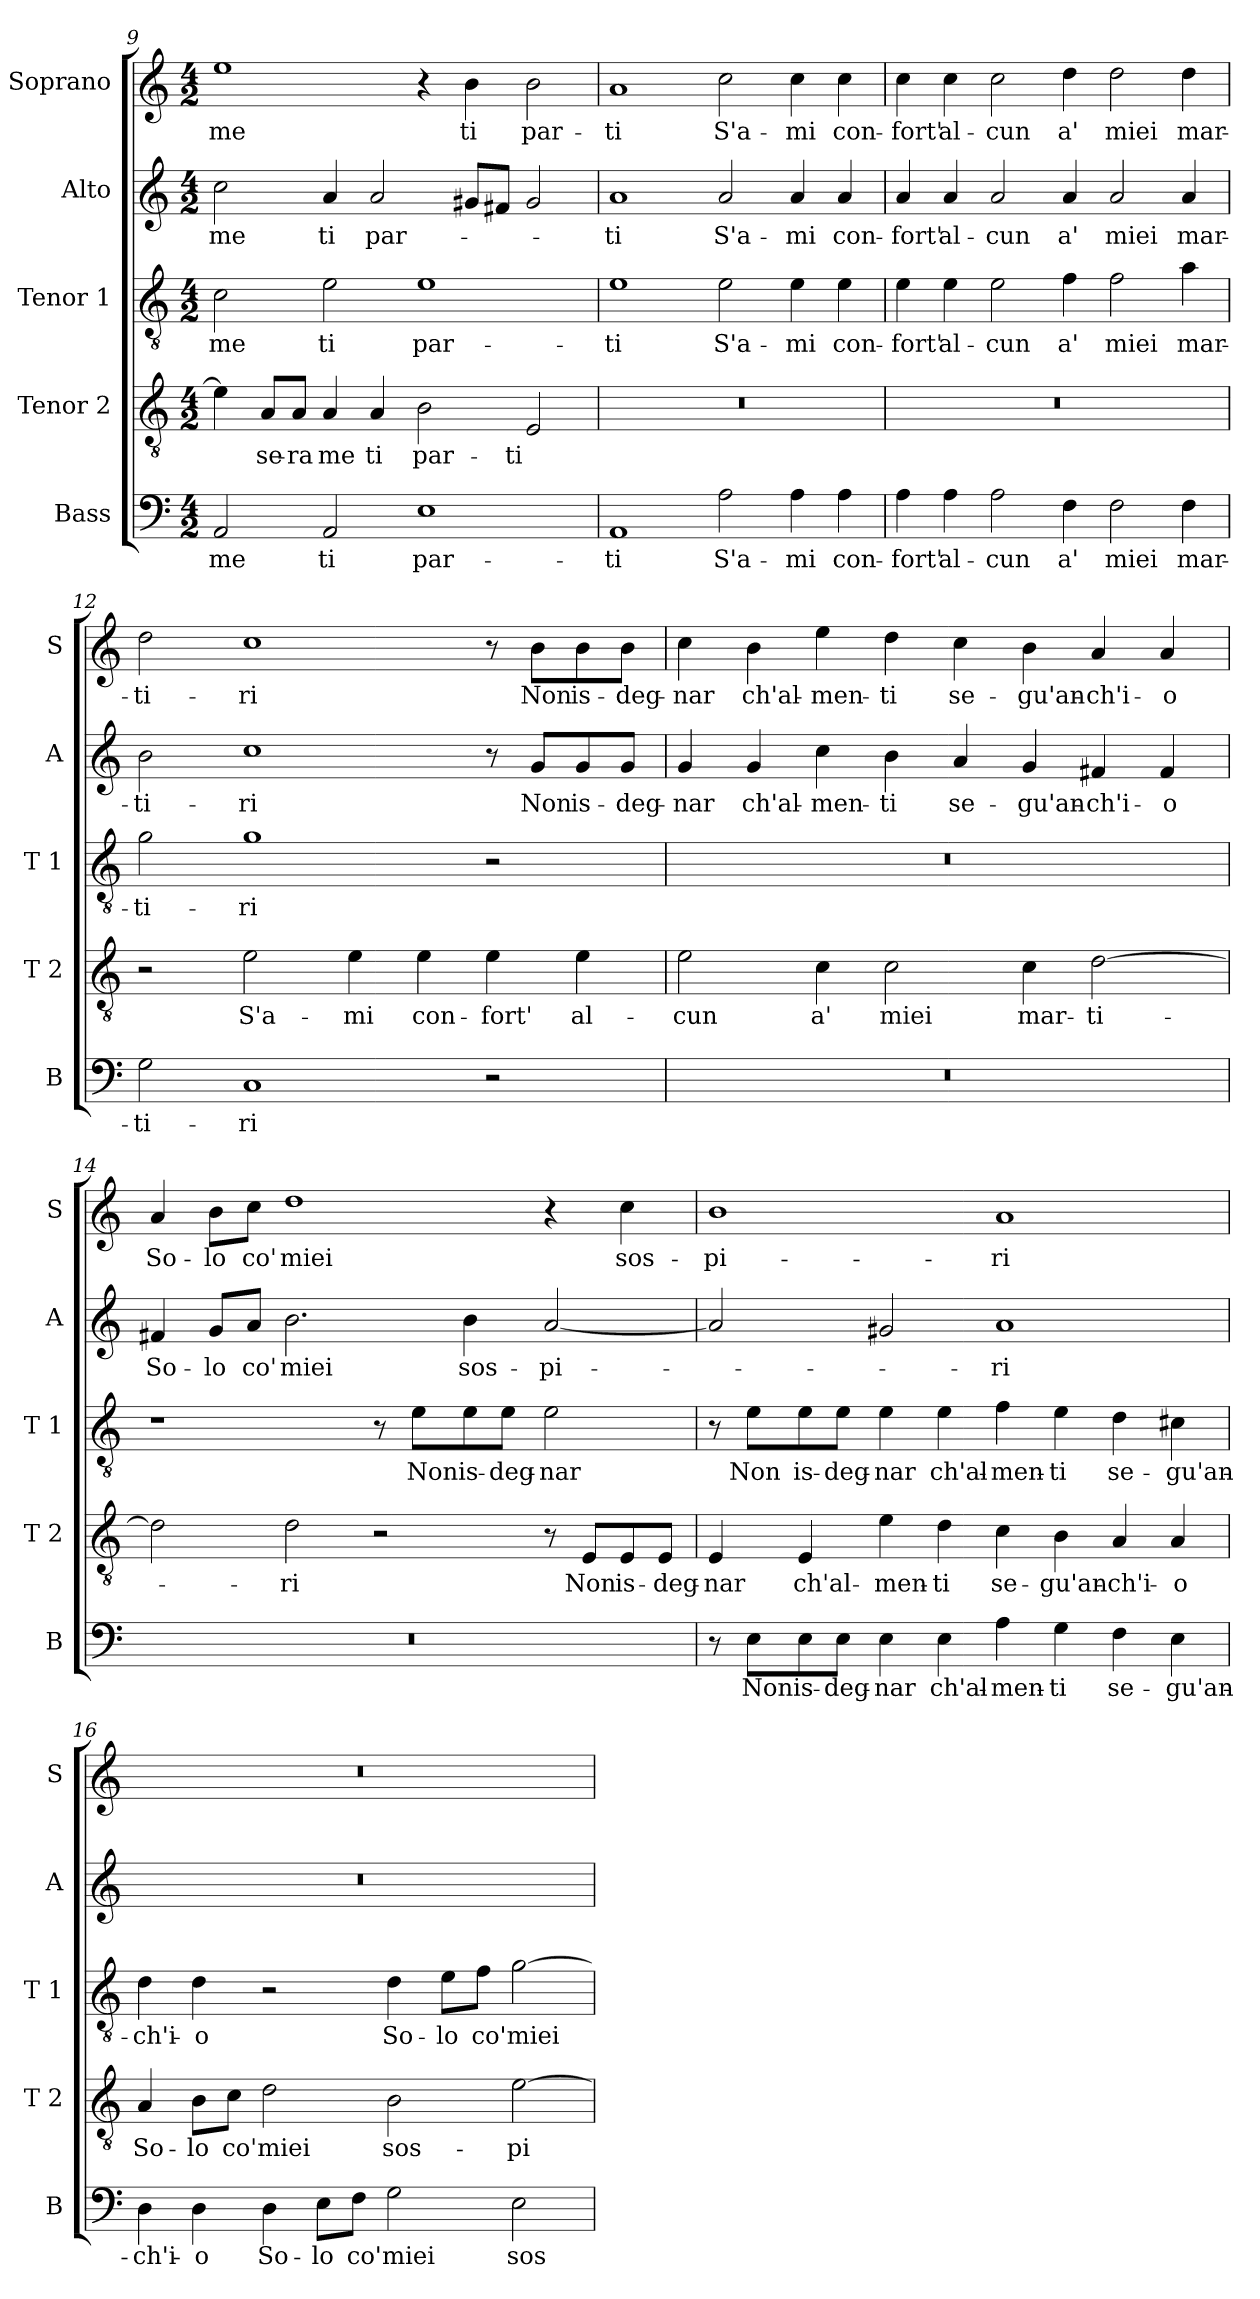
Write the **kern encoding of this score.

**kern	**text	**kern	**text	**kern	**text	**kern	**text	**kern	**text
*part5	*part5	*part4	*part4	*part3	*part3	*part2	*part2	*part1	*part1
*staff5	*staff5	*staff4	*staff4	*staff3	*staff3	*staff2	*staff2	*staff1	*staff1
*I"Bass	*	*I"Tenor 2	*	*I"Tenor 1	*	*I"Alto	*	*I"Soprano	*
*I'B	*	*I'T 2	*	*I'T 1	*	*I'A	*	*I'S	*
*clefF4	*	*clefGv2	*	*clefGv2	*	*clefG2	*	*clefG2	*
*k[]	*	*k[]	*	*k[]	*	*k[]	*	*k[]	*
*M4/2	*	*M4/2	*	*M4/2	*	*M4/2	*	*M4/2	*
=9	=9	=9	=9	=9	=9	=9	=9	=9	=9
!	!LO:LY:b	!	!	!	!LO:LY:b	!	!LO:LY:b	!	!LO:LY:b
2AA/	me	4e\]	.	2c\	me	2cc\	me	1ee	me
!	!	!	!LO:LY:b	!	!	!	!	!	!
.	.	8A/L	-se-	.	.	.	.	.	.
!	!	!	!LO:LY:b	!	!	!	!	!	!
.	.	8A/J	-ra	.	.	.	.	.	.
!	!LO:LY:b	!	!LO:LY:b	!	!LO:LY:b	!	!LO:LY:b	!	!
2AA/	ti	4A/	me	2e\	ti	4a/	ti	.	.
!	!	!	!LO:LY:b	!	!	!	!LO:LY:b	!	!
.	.	4A/	ti	.	.	2a/	par-	.	.
!	!LO:LY:b	!	!LO:LY:b	!	!LO:LY:b	!	!	!	!
1E	par-	2B\	par-	1e	par-	.	.	4r	.
!	!	!	!	!	!	!	!	!	!LO:LY:b
.	.	.	.	.	.	8g#X/L	.	4b\	ti
.	.	.	.	.	.	8f#X/J	.	.	.
!	!	!	!LO:LY:b	!	!	!	!	!	!LO:LY:b
.	.	2E/	-ti	.	.	2g#/	.	2b\	par-
=10	=10	=10	=10	=10	=10	=10	=10	=10	=10
!	!LO:LY:b	!	!	!	!LO:LY:b	!	!LO:LY:b	!	!LO:LY:b
1AA	-ti	0r	.	1e	-ti	1a	-ti	1a	-ti
!	!LO:LY:b	!	!	!	!LO:LY:b	!	!LO:LY:b	!	!LO:LY:b
2A\	S'a-	.	.	2e\	S'a-	2a/	S'a-	2cc\	S'a-
!	!LO:LY:b	!	!	!	!LO:LY:b	!	!LO:LY:b	!	!LO:LY:b
4A\	-mi	.	.	4e\	-mi	4a/	-mi	4cc\	-mi
!	!LO:LY:b	!	!	!	!LO:LY:b	!	!LO:LY:b	!	!LO:LY:b
4A\	con-	.	.	4e\	con-	4a/	con-	4cc\	con-
!!LO:PB:g=z
=11	=11	=11	=11	=11	=11	=11	=11	=11	=11
!	!LO:LY:b	!	!	!	!LO:LY:b	!	!LO:LY:b	!	!LO:LY:b
4A\	-fort'	0r	.	4e\	-fort'	4a/	-fort'	4cc\	-fort'
!	!LO:LY:b	!	!	!	!LO:LY:b	!	!LO:LY:b	!	!LO:LY:b
4A\	al-	.	.	4e\	al-	4a/	al-	4cc\	al-
!	!LO:LY:b	!	!	!	!LO:LY:b	!	!LO:LY:b	!	!LO:LY:b
2A\	-cun	.	.	2e\	-cun	2a/	-cun	2cc\	-cun
!	!LO:LY:b	!	!	!	!LO:LY:b	!	!LO:LY:b	!	!LO:LY:b
4F\	a'	.	.	4f\	a'	4a/	a'	4dd\	a'
!	!LO:LY:b	!	!	!	!LO:LY:b	!	!LO:LY:b	!	!LO:LY:b
2F\	miei	.	.	2f\	miei	2a/	miei	2dd\	miei
!	!LO:LY:b	!	!	!	!LO:LY:b	!	!LO:LY:b	!	!LO:LY:b
4F\	mar-	.	.	4a\	mar-	4a/	mar-	4dd\	mar-
=12	=12	=12	=12	=12	=12	=12	=12	=12	=12
!	!LO:LY:b	!	!	!	!LO:LY:b	!	!LO:LY:b	!	!LO:LY:b
2G\	-ti-	2r	.	2g\	-ti-	2b\	-ti-	2dd\	-ti-
!	!LO:LY:b	!	!LO:LY:b	!	!LO:LY:b	!	!LO:LY:b	!	!LO:LY:b
1C	-ri	2e\	S'a-	1g	-ri	1cc	-ri	1cc	-ri
!	!	!	!LO:LY:b	!	!	!	!	!	!
.	.	4e\	-mi	.	.	.	.	.	.
!	!	!	!LO:LY:b	!	!	!	!	!	!
.	.	4e\	con-	.	.	.	.	.	.
!	!	!	!LO:LY:b	!	!	!	!	!	!
2r	.	4e\	-fort'	2r	.	8r	.	8r	.
!	!	!	!	!	!	!	!LO:LY:b	!	!LO:LY:b
.	.	.	.	.	.	8g/L	Non	8b\L	Non
!	!	!	!LO:LY:b	!	!	!	!LO:LY:b	!	!LO:LY:b
.	.	4e\	al-	.	.	8g/	is-	8b\	is-
!	!	!	!	!	!	!	!LO:LY:b	!	!LO:LY:b
.	.	.	.	.	.	8g/J	-deg-	8b\J	-deg-
=13	=13	=13	=13	=13	=13	=13	=13	=13	=13
!	!	!	!LO:LY:b	!	!	!	!LO:LY:b	!	!LO:LY:b
0r	.	2e\	-cun	0r	.	4g/	-nar	4cc\	-nar
!	!	!	!	!	!	!	!LO:LY:b	!	!LO:LY:b
.	.	.	.	.	.	4g/	ch'al-	4b\	ch'al-
!	!	!	!LO:LY:b	!	!	!	!LO:LY:b	!	!LO:LY:b
.	.	4c\	a'	.	.	4cc\	-men-	4ee\	-men-
!	!	!	!LO:LY:b	!	!	!	!LO:LY:b	!	!LO:LY:b
.	.	2c\	miei	.	.	4b\	-ti	4dd\	-ti
!	!	!	!	!	!	!	!LO:LY:b	!	!LO:LY:b
.	.	.	.	.	.	4a/	se-	4cc\	se-
!	!	!	!LO:LY:b	!	!	!	!LO:LY:b	!	!LO:LY:b
.	.	4c\	mar-	.	.	4g/	-gu'an-	4b\	-gu'an-
!	!	!	!LO:LY:b	!	!	!	!LO:LY:b	!	!LO:LY:b
.	.	[2d\	-ti-	.	.	4f#X/	-ch'i-	4a/	-ch'i-
!	!	!	!	!	!	!	!LO:LY:b	!	!LO:LY:b
.	.	.	.	.	.	4f#/	-o	4a/	-o
!!LO:LB:g=z
=14	=14	=14	=14	=14	=14	=14	=14	=14	=14
!	!	!	!	!	!	!	!LO:LY:b	!	!LO:LY:b
0r	.	2d\]	.	1r	.	4f#X/	So-	4a/	So-
!	!	!	!	!	!	!	!LO:LY:b	!	!LO:LY:b
.	.	.	.	.	.	8g/L	-lo	8b\L	-lo
!	!	!	!	!	!	!	!LO:LY:b	!	!LO:LY:b
.	.	.	.	.	.	8a/J	co'	8cc\J	co'
!	!	!	!LO:LY:b	!	!	!	!LO:LY:b	!	!LO:LY:b
.	.	2d\	-ri	.	.	2.b\	miei	1dd	miei
.	.	2r	.	8r	.	.	.	.	.
!	!	!	!	!	!LO:LY:b	!	!	!	!
.	.	.	.	8e\L	Non	.	.	.	.
!	!	!	!	!	!LO:LY:b	!	!LO:LY:b	!	!
.	.	.	.	8e\	is-	4b\	sos-	.	.
!	!	!	!	!	!LO:LY:b	!	!	!	!
.	.	.	.	8e\J	-deg-	.	.	.	.
!	!	!	!	!	!LO:LY:b	!	!LO:LY:b	!	!
.	.	8r	.	2e\	-nar	[2a/	-pi-	4r	.
!	!	!	!LO:LY:b	!	!	!	!	!	!
.	.	8E/L	Non	.	.	.	.	.	.
!	!	!	!LO:LY:b	!	!	!	!	!	!LO:LY:b
.	.	8E/	is-	.	.	.	.	4cc\	sos-
!	!	!	!LO:LY:b	!	!	!	!	!	!
.	.	8E/J	-deg-	.	.	.	.	.	.
=15	=15	=15	=15	=15	=15	=15	=15	=15	=15
!	!	!	!LO:LY:b	!	!	!	!	!	!LO:LY:b
8r	.	4E/	-nar	8r	.	2a/]	.	1b	-pi-
!	!LO:LY:b	!	!	!	!LO:LY:b	!	!	!	!
8E\L	Non	.	.	8e\L	Non	.	.	.	.
!	!LO:LY:b	!	!LO:LY:b	!	!LO:LY:b	!	!	!	!
8E\	is-	4E/	ch'al-	8e\	is-	.	.	.	.
!	!LO:LY:b	!	!	!	!LO:LY:b	!	!	!	!
8E\J	-deg-	.	.	8e\J	-deg-	.	.	.	.
!	!LO:LY:b	!	!LO:LY:b	!	!LO:LY:b	!	!	!	!
4E\	-nar	4e\	-men-	4e\	-nar	2g#X/	.	.	.
!	!LO:LY:b	!	!LO:LY:b	!	!LO:LY:b	!	!	!	!
4E\	ch'al-	4d\	-ti	4e\	ch'al-	.	.	.	.
!	!LO:LY:b	!	!LO:LY:b	!	!LO:LY:b	!	!LO:LY:b	!	!LO:LY:b
4A\	-men-	4c\	se-	4f\	-men-	1a	-ri	1a	-ri
!	!LO:LY:b	!	!LO:LY:b	!	!LO:LY:b	!	!	!	!
4G\	-ti	4B\	-gu'an-	4e\	-ti	.	.	.	.
!	!LO:LY:b	!	!LO:LY:b	!	!LO:LY:b	!	!	!	!
4F\	se-	4A/	-ch'i-	4d\	se-	.	.	.	.
!	!LO:LY:b	!	!LO:LY:b	!	!LO:LY:b	!	!	!	!
4E\	-gu'an-	4A/	-o	4c#X\	-gu'an-	.	.	.	.
!!LO:PB:g=z
=16	=16	=16	=16	=16	=16	=16	=16	=16	=16
!	!LO:LY:b	!	!LO:LY:b	!	!LO:LY:b	!	!	!	!
4D\	-ch'i-	4A/	So-	4d\	-ch'i-	0r	.	0r	.
!	!LO:LY:b	!	!LO:LY:b	!	!LO:LY:b	!	!	!	!
4D\	-o	8B\L	-lo	4d\	-o	.	.	.	.
!	!	!	!LO:LY:b	!	!	!	!	!	!
.	.	8c\J	co'	.	.	.	.	.	.
!	!LO:LY:b	!	!LO:LY:b	!	!	!	!	!	!
4D\	So-	2d\	miei	2r	.	.	.	.	.
!	!LO:LY:b	!	!	!	!	!	!	!	!
8E\L	-lo	.	.	.	.	.	.	.	.
!	!LO:LY:b	!	!	!	!	!	!	!	!
8F\J	co'	.	.	.	.	.	.	.	.
!	!LO:LY:b	!	!LO:LY:b	!	!LO:LY:b	!	!	!	!
2G\	miei	2B\	sos-	4d\	So-	.	.	.	.
!	!	!	!	!	!LO:LY:b	!	!	!	!
.	.	.	.	8e\L	-lo	.	.	.	.
!	!	!	!	!	!LO:LY:b	!	!	!	!
.	.	.	.	8f\J	co'	.	.	.	.
!	!LO:LY:b	!	!LO:LY:b	!	!LO:LY:b	!	!	!	!
2E\	sos-	[2e\	-pi-	[2g\	miei	.	.	.	.
=	=	=	=	=	=	=	=	=	=
*-	*-	*-	*-	*-	*-	*-	*-	*-	*-
